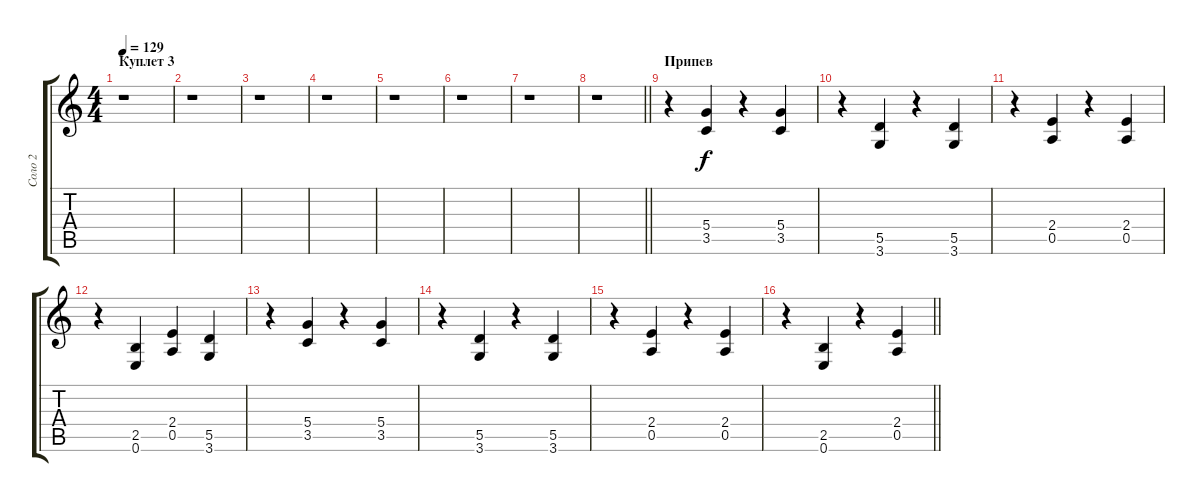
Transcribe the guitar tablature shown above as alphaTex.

\track ("Соло 2" "Соло 2") {instrument distortionguitar}
\staff {score tabs}
\tuning (E4 B3 G3 D3 A2 E2) {hide}
\ts (4 4)
\section ("" "Куплет 3")
\tempo 129
\clef g2
\ks c
r.1{dy f} |
r.1 |
r.1 |
r.1 |
r.1 |
r.1 |
r.1 |
\barLineRight lightlight
r.1 |
\section ("" "Припев")
r.4{volume 10 balance 16 instrument distortionguitar} (5.4 3.5).4 r.4 (5.4 3.5).4 |
r.4 (5.5 3.6).4 r.4 (5.5 3.6).4 |
r.4 (2.4 0.5).4 r.4 (2.4 0.5).4 |
r.4 (2.5 0.6).4 (2.4 0.5).4 (5.5 3.6).4 |
r.4 (5.4 3.5).4 r.4 (5.4 3.5).4 |
r.4 (5.5 3.6).4 r.4 (5.5 3.6).4 |
r.4 (2.4 0.5).4 r.4 (2.4 0.5).4 |
\barLineRight lightlight
r.4 (2.5 0.6).4 r.4 (2.4 0.5).4
